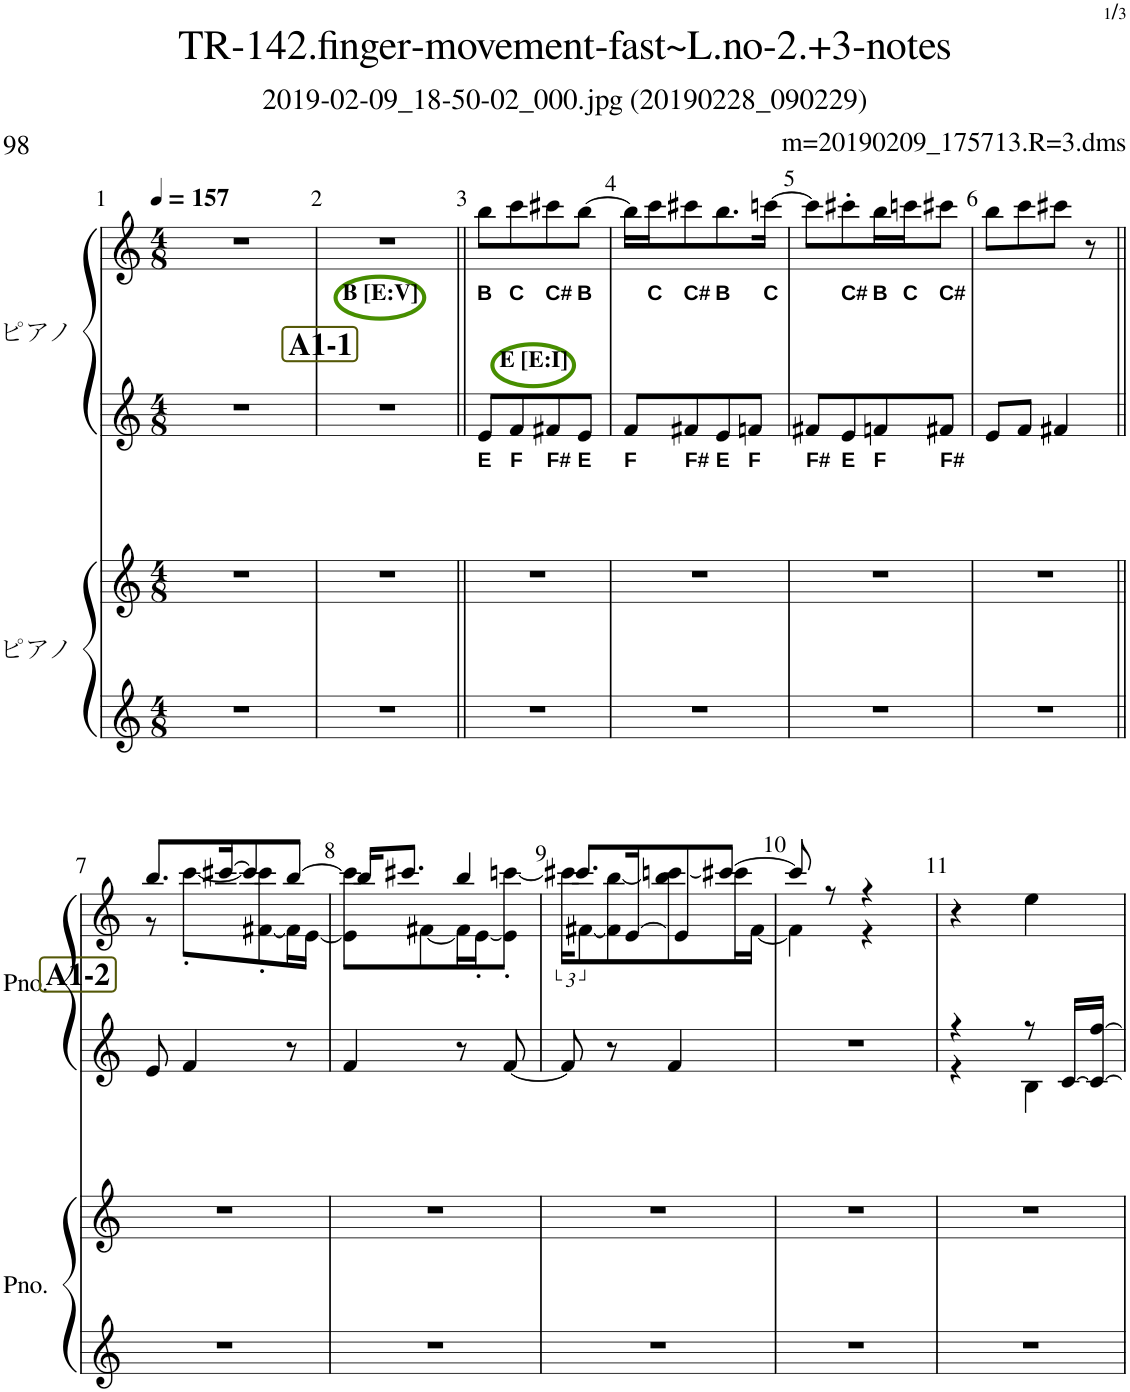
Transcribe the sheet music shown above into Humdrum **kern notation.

**kern	**kern	**kern	**text	**kern	**text
*part2	*part2	*part1	*part1	*part1	*part1
*staff4	*staff3	*staff2	*staff2	*staff1	*staff1
*I"ピアノ	*	*I"ピアノ	*	*	*
*clefG2	*clefG2	*clefG2	*	*clefG2	*
*k[]	*k[]	*k[]	*	*k[]	*
*M4/8	*M4/8	*M4/8	*	*M4/8	*
*MM157	*MM157	*MM157	*	*MM157	*
=1	=1	=1	=1	=1	=1
2r	2r	2r	.	2r	.
=2	=2	=2	=2	=2	=2
2r	2r	2r	.	2r	.
!!LO:REH:place=s1:b:B:cj:fs=15:t=A1-1
=3||	=3||	=3||	=3||	=3||	=3||
!	!	!	!	!LO:TX:b:B:t=B [E&colon;V]	!
!	!	!	!	!LO:TX:b:B:t=E [E&colon;I]	!
!	!	!	!LO:LY:b	!	!LO:LY:b
2r	2r	8e/L	E	8bb\L	B
!	!	!	!LO:LY:b	!	!LO:LY:b
.	.	8f/	F	8ccc\	C
!	!	!	!LO:LY:b	!	!LO:LY:b
.	.	8f#X/	F#	8ccc#X\	C#
!	!	!	!LO:LY:b	!	!LO:LY:b
.	.	8e/J	E	[8bb\J	B
=4	=4	=4	=4	=4	=4
!	!	!	!LO:LY:b	!	!
2r	2r	8f/L	F	16bb\LL]	.
!	!	!	!	!	!LO:LY:b
.	.	.	.	16ccc\J	C
!	!	!	!LO:LY:b	!	!LO:LY:b
.	.	8f#X/	F#	8ccc#X\	C#
!	!	!	!LO:LY:b	!	!LO:LY:b
.	.	8e/	E	8.bb\	B
!	!	!	!LO:LY:b	!	!
.	.	8fn/J	F	.	.
!	!	!	!	!	!LO:LY:b
.	.	.	.	[16cccn\Jk	C
=5	=5	=5	=5	=5	=5
!	!	!	!LO:LY:b	!	!
2r	2r	8f#X/L	F#	8ccc\L]	.
!	!	!	!LO:LY:b	!	!LO:LY:b
.	.	8e/	E	8ccc#X'\	C#
!	!	!	!LO:LY:b	!	!LO:LY:b
.	.	8fn/	F	16bb\L	B
!	!	!	!	!	!LO:LY:b
.	.	.	.	16cccn\J	C
!	!	!	!LO:LY:b	!	!LO:LY:b
.	.	8f#X/J	F#	8ccc#X\J	C#
=6	=6	=6	=6	=6	=6
2r	2r	8e/L	.	8bb\L	.
.	.	8f/J	.	8ccc\	.
.	.	4f#X/	.	8ccc#X\J	.
.	.	.	.	8r	.
!!LO:LB:g=z
!!LO:REH:place=s1:b:B:cj:fs=15:t=A1-2
=7||	=7||	=7||	=7||	=7||	=7||
*	*	*	*	*^	*
2r	2r	8e/	.	8.bb/L	8r	.
.	.	4f/	.	.	[8ccc'\L	.
.	.	.	.	[16ccc#X/K	.	.
.	.	.	.	8ccc#/]	[8f#X\' 8ccc\]'	.
.	.	8r	.	[8bb/J	16f#\L]	.
.	.	.	.	.	[16e\JJ	.
=8	=8	=8	=8	=8	=8	=8
2r	2r	4f/	.	16bb/KL]	8e\] 8ccc\L	.
.	.	.	.	8.ccc#X/J	.	.
.	.	.	.	.	[8f#X\	.
.	.	8r	.	4bb/	16f#\L]	.
.	.	.	.	.	[16e'\J	.
.	.	[8f/	.	.	8e\]' [8cccn\'J	.
=9	=9	=9	=9	=9	=9	=9
2r	2r	8f/]	.	8.ccc#X/L	24ccc\KL]	.
.	.	.	.	.	[12f#X\	.
.	.	8r	.	.	8f#\] [8bb\	.
.	.	.	.	[16e/K	.	.
.	.	4f/	.	8e/]	8bb\] [8cccn\	.
.	.	.	.	[8ccc#X/J	16ccc\L]	.
.	.	.	.	.	[16f#\JJ	.
=10	=10	=10	=10	=10	=10	=10
2r	2r	2r	.	8ccc#/]	4f#\]	.
.	.	.	.	8r	.	.
.	.	.	.	4r	4r	.
*	*	*	*	*v	*v	*
=11	=11	=11	=11	=11	=11
*	*	*^	*	*	*
2r	2r	4r	4r	.	4r	.
.	.	8r	4B\	.	4ee\	.
.	.	[16c/LL	.	.	.	.
.	.	16c/_ [16ff/JJ	.	.	.	.
*	*	*v	*v	*	*	*
=	=	=	=	=	=
*-	*-	*-	*-	*-	*-
